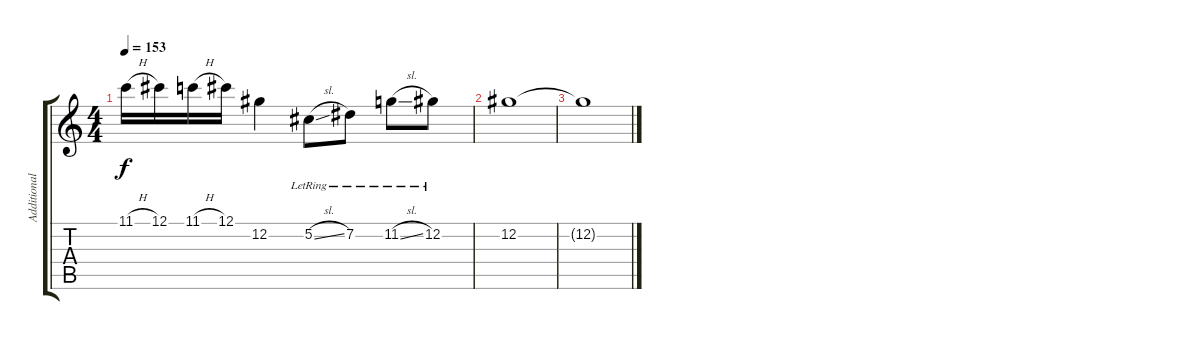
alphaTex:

\track ("Additional guitar" "Additional") {instrument overdrivenguitar}
\staff {score tabs}
\tuning (Db4 Ab3 E3 B2 Gb2 B1) {hide}
\ts (4 4)
\tempo 153
\clef g2
\ks c
11.1{h}.16{dy f} 12.1.16 11.1{h}.16 12.1.16 12.2.4 5.2{sl lr}.8{volume 4} 7.2{lr}.8 11.2{sl lr}.8 12.2{lr}.8 |
12.2.1{volume 0} |
12.2{t}.1
